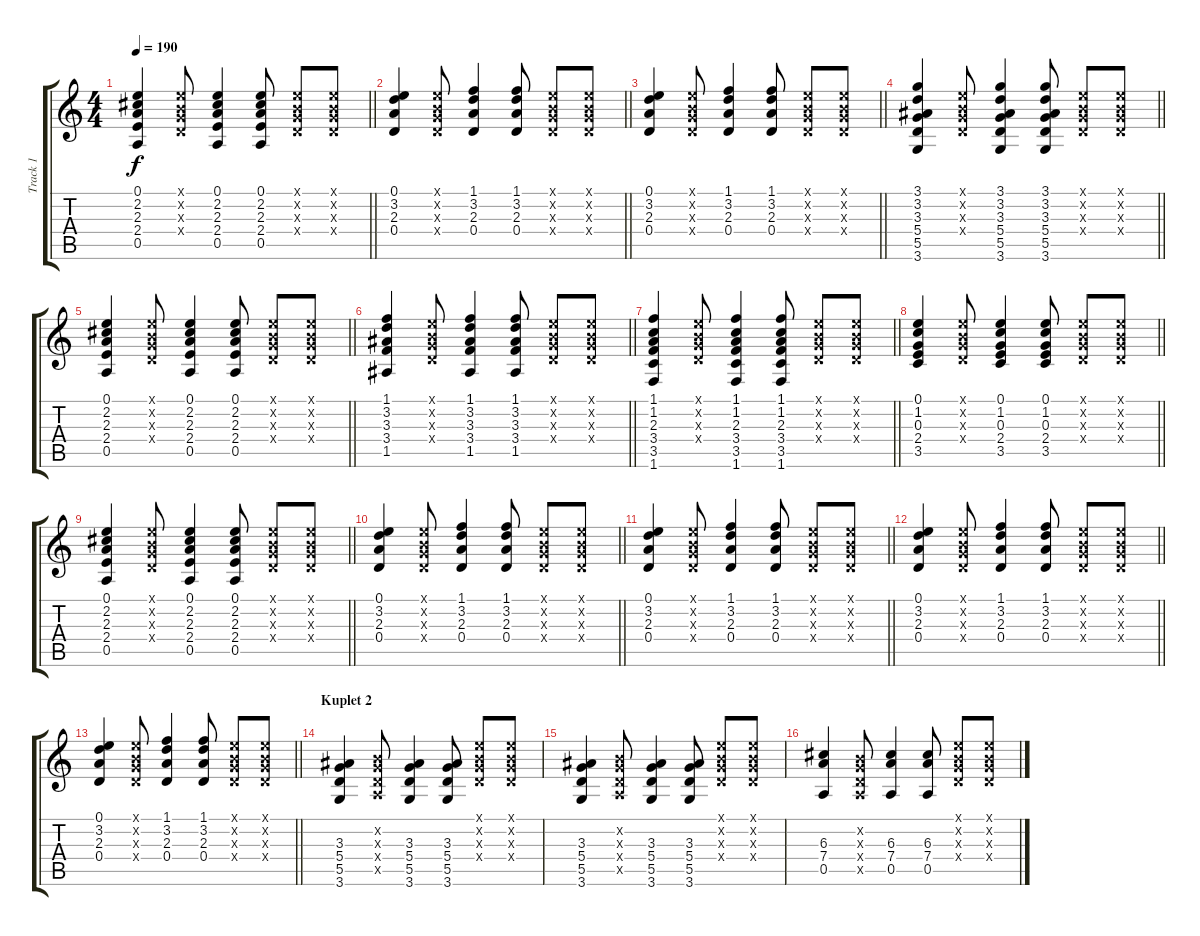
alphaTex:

\track ("Track 1" "Track 1") {instrument acousticguitarsteel}
\staff {score tabs}
\tuning (E4 B3 G3 D3 A2 E2) {hide}
\ts (4 4)
\tempo 190
\clef g2
\barLineRight lightlight
\ks c
(0.1 2.2 2.3 2.4 0.5).4{dy f} (0.1{x} 0.2{x} 0.3{x} 0.4{x}).8 (0.1 2.2 2.3 2.4 0.5).4 (0.1 2.2 2.3 2.4 0.5).8 (0.1{x} 0.2{x} 0.3{x} 0.4{x}).8 (0.1{x} 0.2{x} 0.3{x} 0.4{x}).8 |
\barLineRight lightlight
(0.1 3.2 2.3 0.4).4 (0.1{x} 0.2{x} 0.3{x} 0.4{x}).8 (1.1 3.2 2.3 0.4).4 (1.1 3.2 2.3 0.4).8 (0.1{x} 0.2{x} 0.3{x} 0.4{x}).8 (0.1{x} 0.2{x} 0.3{x} 0.4{x}).8 |
\barLineRight lightlight
(0.1 3.2 2.3 0.4).4 (0.1{x} 0.2{x} 0.3{x} 0.4{x}).8 (1.1 3.2 2.3 0.4).4 (1.1 3.2 2.3 0.4).8 (0.1{x} 0.2{x} 0.3{x} 0.4{x}).8 (0.1{x} 0.2{x} 0.3{x} 0.4{x}).8 |
\barLineRight lightlight
(3.1 3.2 3.3 5.4 5.5 3.6).4 (0.1{x} 0.2{x} 0.3{x} 0.4{x}).8 (3.1 3.2 3.3 5.4 5.5 3.6).4 (3.1 3.2 3.3 5.4 5.5 3.6).8 (0.1{x} 0.2{x} 0.3{x} 0.4{x}).8 (0.1{x} 0.2{x} 0.3{x} 0.4{x}).8 |
\barLineRight lightlight
(0.1 2.2 2.3 2.4 0.5).4 (0.1{x} 0.2{x} 0.3{x} 0.4{x}).8 (0.1 2.2 2.3 2.4 0.5).4 (0.1 2.2 2.3 2.4 0.5).8 (0.1{x} 0.2{x} 0.3{x} 0.4{x}).8 (0.1{x} 0.2{x} 0.3{x} 0.4{x}).8 |
\barLineRight lightlight
(1.1 3.2 3.3 3.4 1.5).4 (0.1{x} 0.2{x} 0.3{x} 0.4{x}).8 (1.1 3.2 3.3 3.4 1.5).4 (1.1 3.2 3.3 3.4 1.5).8 (0.1{x} 0.2{x} 0.3{x} 0.4{x}).8 (0.1{x} 0.2{x} 0.3{x} 0.4{x}).8 |
\barLineRight lightlight
(1.1 1.2 2.3 3.4 3.5 1.6).4 (0.1{x} 0.2{x} 0.3{x} 0.4{x}).8 (1.1 1.2 2.3 3.4 3.5 1.6).4 (1.1 1.2 2.3 3.4 3.5 1.6).8 (0.1{x} 0.2{x} 0.3{x} 0.4{x}).8 (0.1{x} 0.2{x} 0.3{x} 0.4{x}).8 |
\barLineRight lightlight
(0.1 1.2 0.3 2.4 3.5).4 (0.1{x} 0.2{x} 0.3{x} 0.4{x}).8 (0.1 1.2 0.3 2.4 3.5).4 (0.1 1.2 0.3 2.4 3.5).8 (0.1{x} 0.2{x} 0.3{x} 0.4{x}).8 (0.1{x} 0.2{x} 0.3{x} 0.4{x}).8 |
\barLineRight lightlight
(0.1 2.2 2.3 2.4 0.5).4 (0.1{x} 0.2{x} 0.3{x} 0.4{x}).8 (0.1 2.2 2.3 2.4 0.5).4 (0.1 2.2 2.3 2.4 0.5).8 (0.1{x} 0.2{x} 0.3{x} 0.4{x}).8 (0.1{x} 0.2{x} 0.3{x} 0.4{x}).8 |
\barLineRight lightlight
(0.1 3.2 2.3 0.4).4 (0.1{x} 0.2{x} 0.3{x} 0.4{x}).8 (1.1 3.2 2.3 0.4).4 (1.1 3.2 2.3 0.4).8 (0.1{x} 0.2{x} 0.3{x} 0.4{x}).8 (0.1{x} 0.2{x} 0.3{x} 0.4{x}).8 |
\barLineRight lightlight
(0.1 3.2 2.3 0.4).4 (0.1{x} 0.2{x} 0.3{x} 0.4{x}).8 (1.1 3.2 2.3 0.4).4 (1.1 3.2 2.3 0.4).8 (0.1{x} 0.2{x} 0.3{x} 0.4{x}).8 (0.1{x} 0.2{x} 0.3{x} 0.4{x}).8 |
\barLineRight lightlight
(0.1 3.2 2.3 0.4).4 (0.1{x} 0.2{x} 0.3{x} 0.4{x}).8 (1.1 3.2 2.3 0.4).4 (1.1 3.2 2.3 0.4).8 (0.1{x} 0.2{x} 0.3{x} 0.4{x}).8 (0.1{x} 0.2{x} 0.3{x} 0.4{x}).8 |
\barLineRight lightlight
(0.1 3.2 2.3 0.4).4 (0.1{x} 0.2{x} 0.3{x} 0.4{x}).8 (1.1 3.2 2.3 0.4).4 (1.1 3.2 2.3 0.4).8 (0.1{x} 0.2{x} 0.3{x} 0.4{x}).8 (0.1{x} 0.2{x} 0.3{x} 0.4{x}).8 |
\section ("" "Kuplet 2")
(3.3 5.4 5.5 3.6).4 (0.2{x} 0.3{x} 0.4{x} 0.5{x}).8 (3.3 5.4 5.5 3.6).4 (3.3 5.4 5.5 3.6).8 (0.1{x} 0.2{x} 0.3{x} 0.4{x}).8 (0.1{x} 0.2{x} 0.3{x} 0.4{x}).8 |
(3.3 5.4 5.5 3.6).4 (0.2{x} 0.3{x} 0.4{x} 0.5{x}).8 (3.3 5.4 5.5 3.6).4 (3.3 5.4 5.5 3.6).8 (0.1{x} 0.2{x} 0.3{x} 0.4{x}).8 (0.1{x} 0.2{x} 0.3{x} 0.4{x}).8 |
(6.3 7.4 0.5).4 (0.2{x} 0.3{x} 0.4{x} 0.5{x}).8 (6.3 7.4 0.5).4 (6.3 7.4 0.5).8 (0.1{x} 0.2{x} 0.3{x} 0.4{x}).8 (0.1{x} 0.2{x} 0.3{x} 0.4{x}).8
